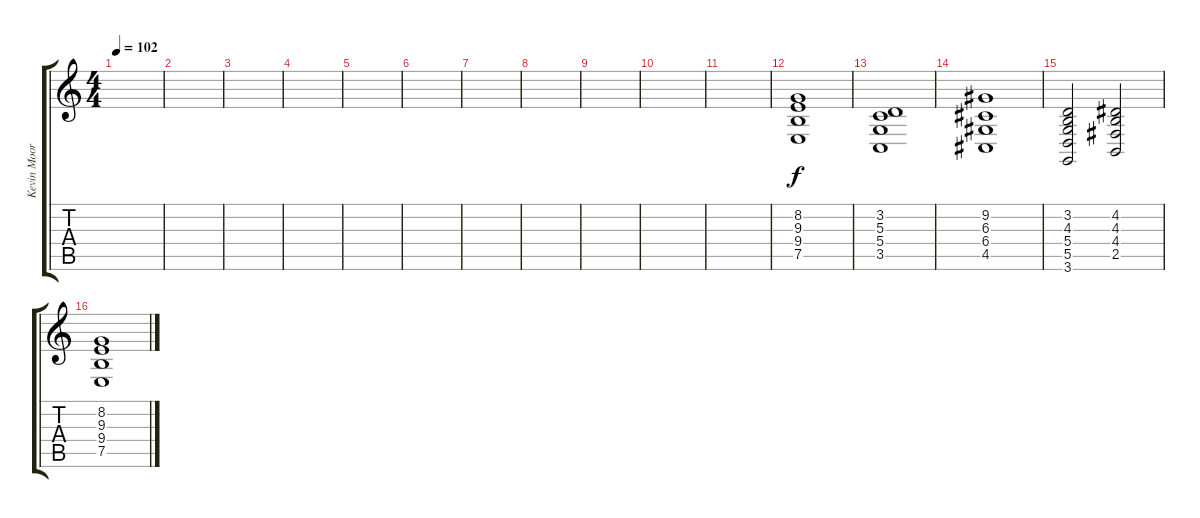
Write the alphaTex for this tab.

\track ("Kevin Moore Keyboard Back Channel" "Kevin Moor") {instrument pad1newage}
\staff {score tabs}
\tuning (E4 B3 G3 D3 A2 E2) {hide}
\ts (4 4)
\tempo 102
\clef g2
\ks c
|
|
|
|
|
|
|
|
|
|
|
(8.2 9.3 9.4 7.5).1{volume 10 instrument stringensemble1} |
(3.2 5.3 5.4 3.5).1 |
(9.2 6.3 6.4 4.5).1 |
(3.2 4.3 5.4 5.5 3.6).2 (4.2 4.3 4.4 2.5).2 |
(8.2 9.3 9.4 7.5).1
